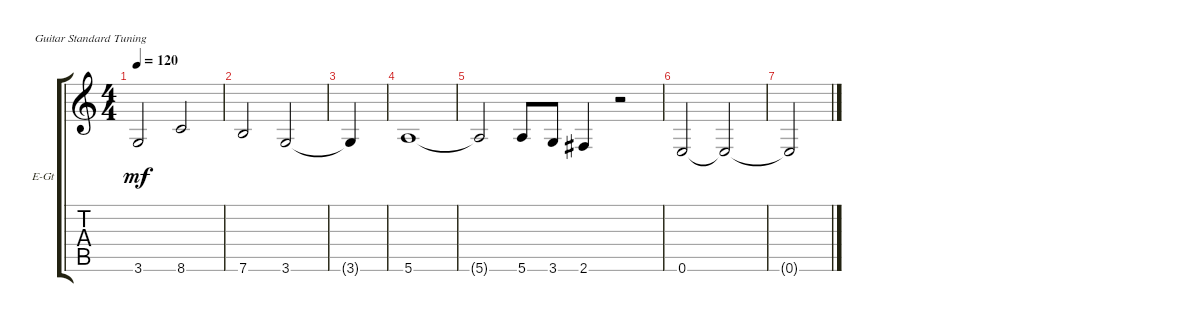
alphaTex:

\defaultSystemsLayout 4
\bracketExtendMode groupsimilarinstruments
\firstSystemTrackNameOrientation horizontal
\otherSystemsTrackNameOrientation horizontal
\track ("Pedal" "E-Gt") {instrument electricguitarclean}
\staff {score tabs}
\tuning (E4 B3 G3 D3 A2 E2)
\ts (4 4)
\tempo 120
\clef g2
\ks c
3.6.2{dy mf} 8.6.2 |
7.6.2 3.6.2 |
3.6{t}.4 |
5.6.1 |
5.6{t}.2 5.6.8 3.6.8 2.6.4 r.2 |
0.6.2 0.6{t}.2 |
0.6{t}.2
